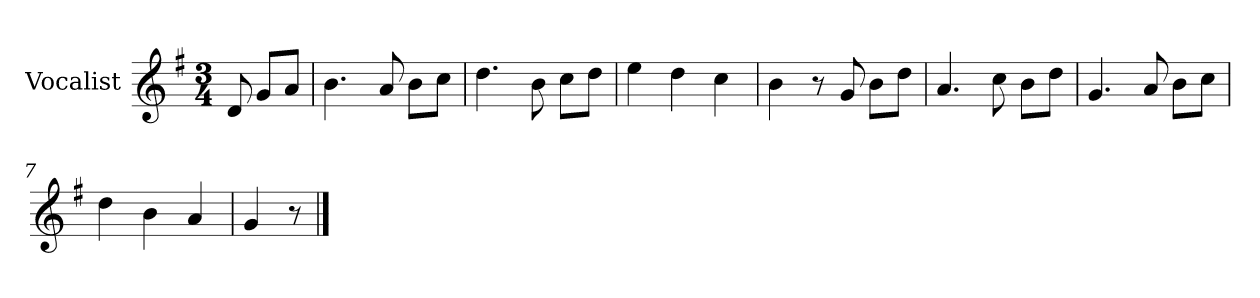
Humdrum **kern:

**kern
*part1
*staff1
*I"Vocalist
*k[f#]
*G:
*M3/4
=
8d
8gL
8aJ
=1
4.b
8a
8bL
8ccJ
=2
4.dd
8b
8ccL
8ddJ
=3
4ee
4dd
4cc
=4
4b
8r
8g
8bL
8ddJ
=5
4.a
8cc
8bL
8ddJ
=6
4.g
8a
8bL
8ccJ
=7
4dd
4b
4a
=8
4g
8r
==
*-
